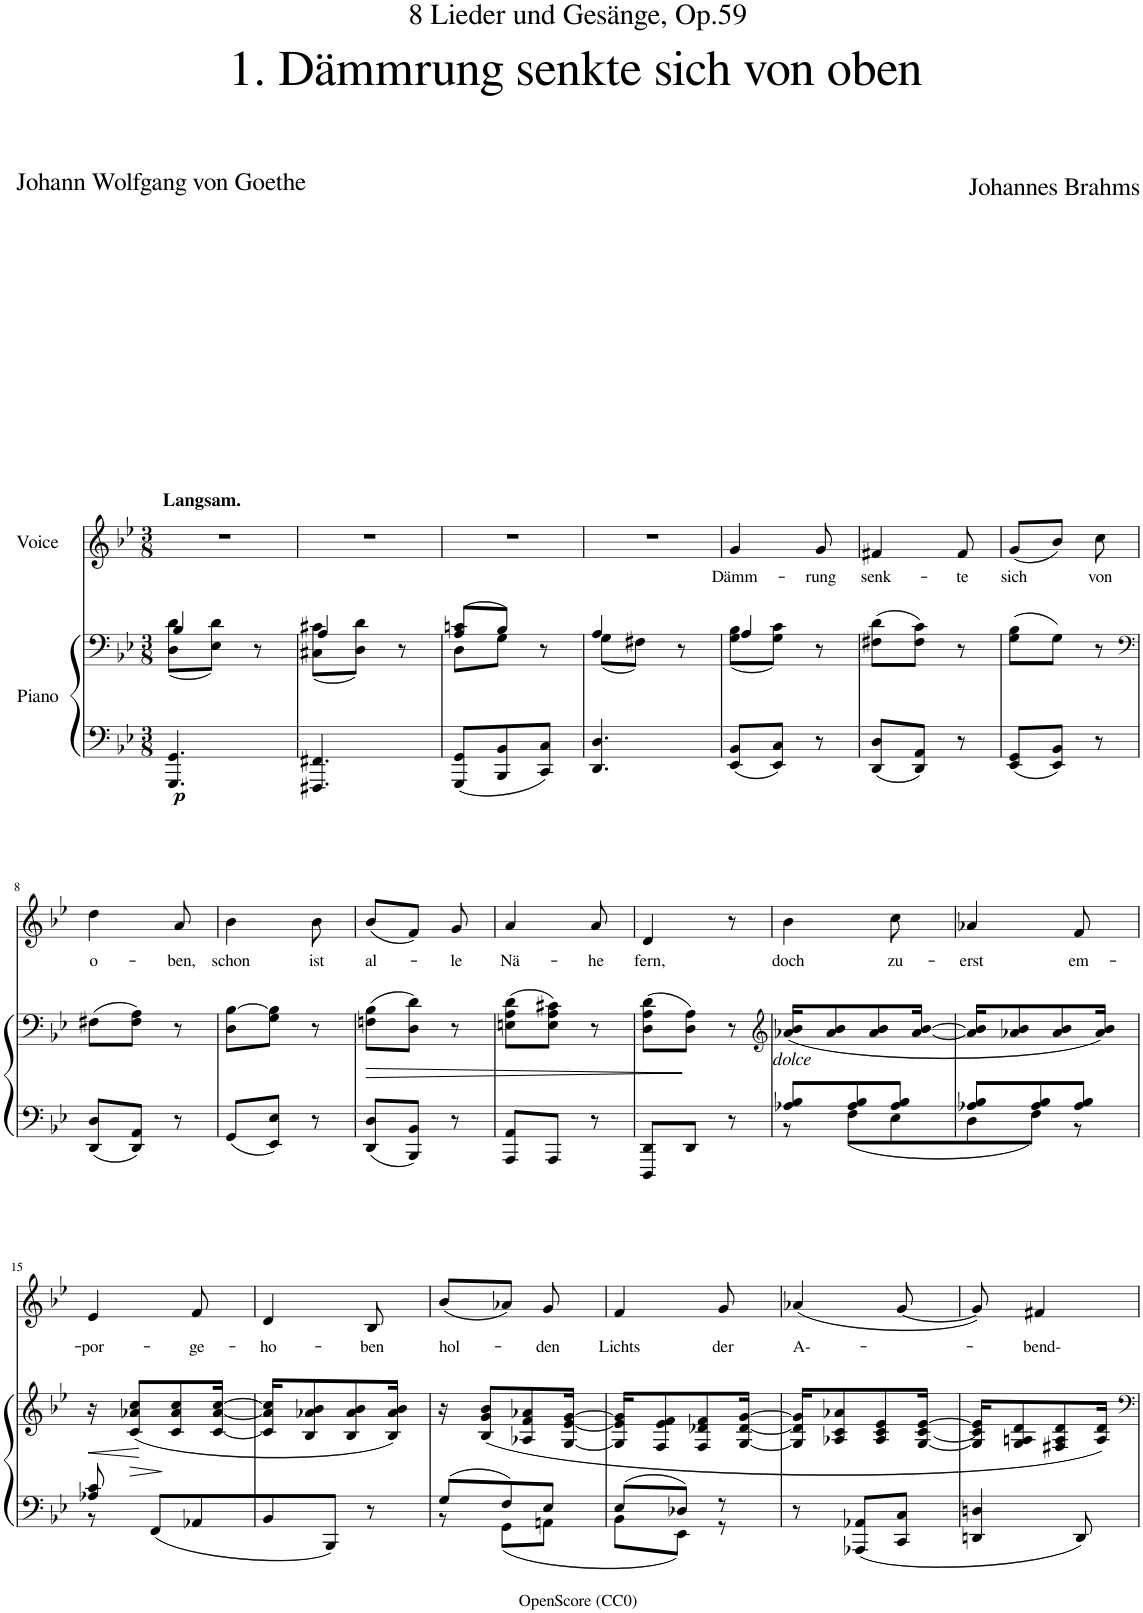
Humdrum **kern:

**kern	**kern	**dynam	**kern	**text
*part2	*part2	*part2	*part1	*part1
*staff3	*staff2	*staff2/3	*staff1	*staff1
*I"Piano	*	*	*I"Voice	*
*I'Pno	*	*	*	*
*clefF4	*clefF4	*	*clefG2	*
*k[b-e-]	*k[b-e-]	*	*k[b-e-]	*
*M3/8	*M3/8	*	*M3/8	*
=1	=1	=1	=1	=1
*	*^	*	*	*
!	!	!	!	!LO:TX:a:B:t=Langsam.	!
!	!	!	!LO:DY:b=2	!	!
4.GGG/ 4.GG/	4B-/	(8D\ 8d\L	p	4.r	.
.	.	8E-\ 8d\J)	.	.	.
.	8r	8ryy	.	.	.
=2	=2	=2	=2	=2	=2
4.FFF#X/ 4.FF#X/	4A/	(8C#X\ 8c#X\L	.	4.r	.
.	.	8D\ 8d\J)	.	.	.
.	8r	8ryy	.	.	.
=3	=3	=3	=3	=3	=3
8GGG/ 8GG/L	(8A/ 8cn/L	8D\L	.	4.r	.
8BBB-/ 8BB-/	8B-/J)	8G\J	.	.	.
8CC/ 8C/J	8r	8ryy	.	.	.
=4	=4	=4	=4	=4	=4
4.DD/ 4.D/	4A/	(8G\L	.	4.r	.
.	.	8F#X\J)	.	.	.
.	8r	8ryy	.	.	.
=5	=5	=5	=5	=5	=5
!	!	!	!	!	!LO:LY:b
8EE-/ 8BB-/L	4A/	(8G\ 8B-\L	.	4g/	Dämm-
8EE-/ 8C/J	.	8G\ 8c\J)	.	.	.
!	!	!	!	!	!LO:LY:b
8r	8r	8ryy	.	8g/	-rung
=6	=6	=6	=6	=6	=6
!	!	!	!	!	!LO:LY:b
*	*v	*v	*	*	*
8DD/ 8D/L	(8F#X\ 8d\L	.	4f#X/	senk-
8DD/ 8AA/J	8F#\ 8c\J)	.	.	.
!	!	!	!	!LO:LY:b
8r	8r	.	8f#/	-te
=7	=7	=7	=7	=7
!	!	!	!	!LO:LY:b
8EE-/ 8GG/L	(8G\ 8B-\L	.	(8g/L	sich
8EE-/ 8BB-/J	8G\J)	.	8b-/J)	.
!	!	!	!	!LO:LY:b
8r	8r	.	8cc\	von
!!LO:LB:g=z
=8	=8	=8	=8	=8
*	*clefF4	*	*	*
!	!	!	!	!LO:LY:b
8DD/ 8D/L	(8F#X\L	.	4dd\	o-
8DD/ 8AA/J	8F#\ 8A\J)	.	.	.
!	!	!	!	!LO:LY:b
8r	8r	.	8a/	-ben,
=9	=9	=9	=9	=9
!	!	!	!	!LO:LY:b
8GG/L	8D\ [8B-\L	.	4b-\	schon
8EE-/ 8E-/J	8G\ 8B-\]J	.	.	.
!	!	!	!	!LO:LY:b
8r	8r	.	8b-\	ist
=10	=10	=10	=10	=10
!	!	!LO:HP:b	!	!LO:LY:b
8DD/ 8D/L	(8Fn\ 8B-\L	>	(8b-/L	al-
8BBB-/ 8BB-/J	8D\ 8d\J)	]	8f/J)	.
!	!	!	!	!LO:LY:b
8r	8r	.	8g/	-le
=11	=11	=11	=11	=11
!	!	!	!	!LO:LY:b
8AAA/ 8AA/L	(8En\ 8A\ 8d\L	.	4a/	Nä-
8AAA/J	8E\ 8A\ 8c#X\J)	.	.	.
!	!	!	!	!LO:LY:b
8r	8r	.	8a/	-he
=12	=12	=12	=12	=12
!	!	!	!	!LO:LY:b
8DDD/ 8DD/L	(8D\ 8A\ 8d\L	.	4d/	fern,
8DD/J	8D\ 8A\J)	.	.	.
8r	8r	.	8r	.
=13	=13	=13	=13	=13
*	*clefG2	*	*	*
*^	*	*	*	*
!	!	!LO:TX:b:i:t=dolce	!	!	!
!	!	!	!	!	!LO:LY:b
8A-X/ 8B-/L	8r	(16a-X/ 16b-/KL	.	4b-\	doch
.	.	8a-/ 8b-/	.	.	.
8A-/ 8B-/	8F\L	.	.	.	.
.	.	8a-/ 8b-/	.	.	.
!	!	!	!	!	!LO:LY:b
8A-/ 8B-/J	8E-\	.	.	8cc\	zu-
.	.	[16a-/ [16b-/Jk	.	.	.
=14	=14	=14	=14	=14	=14
!	!	!	!	!	!LO:LY:b
8A-X/ 8B-/L	8D\	16a-/] 16b-/]KL	.	4a-X/	-erst
.	.	8a-X/ 8b-/	.	.	.
8A-/ 8B-/	8F\J	.	.	.	.
.	.	8a-/ 8b-/	.	.	.
!	!	!	!	!	!LO:LY:b
8A-/ 8B-/J	8r	.	.	8f/	em-
.	.	16a-/ 16b-/Jk)	.	.	.
!!LO:LB:g=z
=15	=15	=15	=15	=15	=15
!	!	!	!LO:HP:b	!	!LO:LY:b
8A-X/ 8c/	8r	16r	<	4e-/	-por-
!	!	!	!LO:HP:b	!	!
.	.	(8c/ 8a-X/ 8cc/L	>	.	.
8FF/L	4ryy	.	.	.	.
.	.	8c/ 8a-/ 8cc/	.	.	.
!	!	!	!	!	!LO:LY:b
8AA-X/	.	.	.	8f/	-ge-
.	.	[16c/ [16a-/ [16cc/Jk	.	.	.
*v	*v	*	*	*	*
.	.	[ ]	.	.
=16	=16	=16	=16	=16
!	!	!	!	!LO:LY:b
8BB-/	16c/] 16a-/] 16cc/]KL	.	4d/	-ho-
.	8B-/ 8a-X/ 8b-/	.	.	.
8BBB-/J	.	.	.	.
.	8B-/ 8a-/ 8b-/	.	.	.
!	!	!	!	!LO:LY:b
8r	.	.	8B-/	-ben
.	16B-/ 16a-/ 16b-/Jk)	.	.	.
=17	=17	=17	=17	=17
*^	*	*	*	*
!	!	!	!	!	!LO:LY:b
8G/L	8r	16r	.	(8b-/L	hol-
.	.	(8B-/ 8g/ 8b-/L	.	.	.
8F/	8GG\L	.	.	8a-X/J)	.
.	.	8A-X/ 8f/ 8a-X/	.	.	.
!	!	!	!	!	!LO:LY:b
8E-/J	8AAn\J	.	.	8g/	-den
.	.	[16G/ [16e-/ [16g/Jk	.	.	.
=18	=18	=18	=18	=18	=18
!	!	!	!	!	!LO:LY:b
8E-/L	8BB-\L	16G/] 16e-/] 16g/]KL	.	4f/	Lichts
.	.	8F/ 8e-/ 8f/	.	.	.
8D-X/J	8EE-\J	.	.	.	.
.	.	8F/ 8d-X/ 8f/	.	.	.
!	!	!	!	!	!LO:LY:b
8r	8r	.	.	8g/	der
.	.	[16G/ [16d-/ [16g/Jk	.	.	.
*v	*v	*	*	*	*
=19	=19	=19	=19	=19
!	!	!	!	!LO:LY:b
8r	16G/] 16d-/] 16g/]KL	.	(4a-X/	A--
.	8A-X/ 8c/ 8a-X/	.	.	.
8AAA-X/ 8AA-X/L	.	.	.	.
.	8A-/ 8c/ 8e-/	.	.	.
8CC/ 8C/J	.	.	[8g/	.
.	[16G/ [16c/ [16e-/Jk	.	.	.
=20	=20	=20	=20	=20
4DDn/ 4Dn/	16G/] 16c/] 16e-/]KL	.	8g/])	.
.	8G/ 8An/ 8d/	.	.	.
!	!	!	!	!LO:LY:b
.	.	.	4f#X/	-bend-
.	8F#X/ 8A/ 8d/	.	.	.
8DD/	.	.	.	.
.	16A/ 16d/Jk)	.	.	.
=	=	=	=	=
*-	*-	*-	*-	*-
